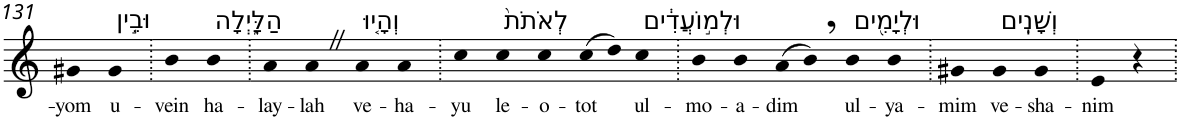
**kern	**text
*part1	*part1
*staff1	*staff1
*I"Piano	*
*I'Pno	*
!!LO:PB:g=z
*clefG2	*
*k[]	*
=131	=131
!	!LO:LY:b
4g#X	-yom
!LO:TX:a:t=וּבֵ֣ין	!
!	!LO:LY:b
4g#	u-
=132.	=132.
!	!LO:LY:b
4b	-vein
!LO:TX:a:t=הַלָּ֑יְלָה	!
!	!LO:LY:b
4b	ha-
=133.	=133.
!	!LO:LY:b
4a	-lay-
!	!LO:LY:b
4aZ	-lah
!LO:TX:a:t=וְהָי֤וּ	!
!	!LO:LY:b
4a	ve-
!	!LO:LY:b
4a	-ha-
=134.	=134.
!	!LO:LY:b
4cc	-yu
!LO:TX:a:t=לְאֹתֹת֙	!
!	!LO:LY:b
4cc	le-
!	!LO:LY:b
4cc	-o-
!	!LO:LY:b
(>8cc	-tot
8dd)	.
!LO:TX:a:t=וּלְמ֣וֹעֲדִ֔ים	!
!	!LO:LY:b
4cc	ul-
=135.	=135.
!	!LO:LY:b
4b	-mo-
!	!LO:LY:b
4b	-a-
!	!LO:LY:b
(>8a	-dim
8b,)	.
!LO:TX:a:t=וּלְיָמִ֖ים	!
!	!LO:LY:b
4b	ul-
!	!LO:LY:b
4b	-ya-
=136.	=136.
!	!LO:LY:b
4g#X	-mim
!LO:TX:a:t=וְשָׁנִֽים	!
!	!LO:LY:b
4g#	ve-
!	!LO:LY:b
4g#	-sha-
=137.	=137.
!	!LO:LY:b
4e	-nim
4r	.
=.	=.
*-	*-
